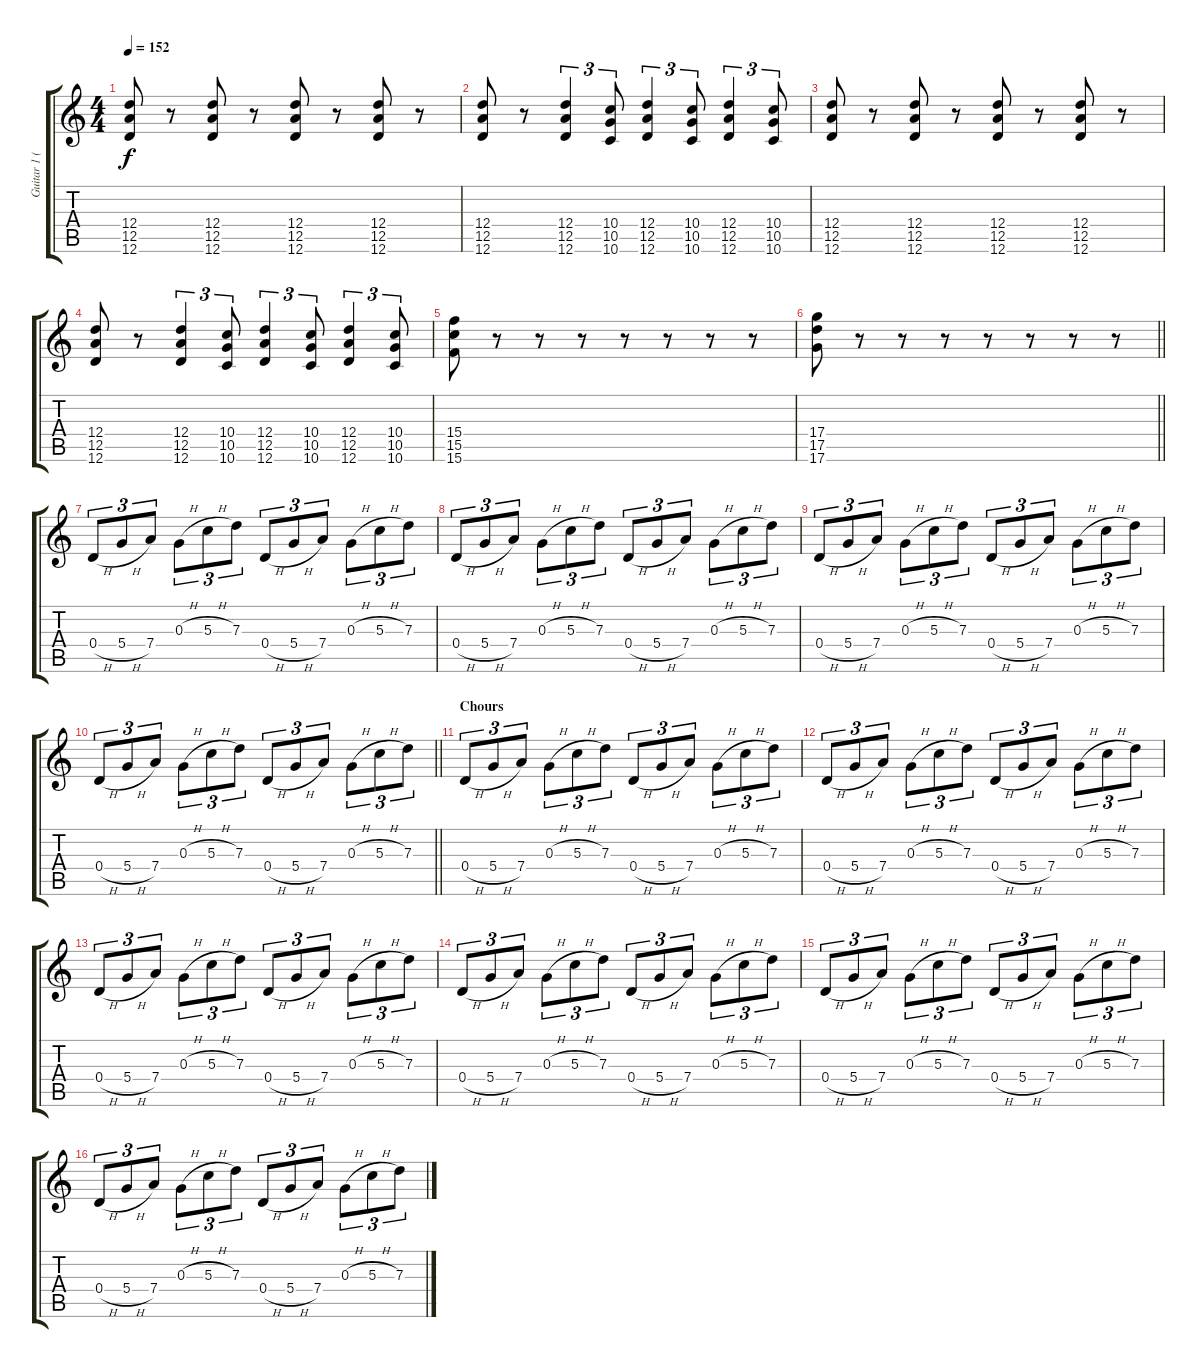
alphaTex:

\track ("Guitar 1 (Drop D)" "Guitar 1 (") {instrument acousticguitarsteel}
\staff {score tabs}
\tuning (E4 B3 G3 D3 A2 D2) {hide}
\ts (4 4)
\tempo 152
\clef g2
\ks c
(12.4 12.5 12.6).8{dy f} r.8 (12.4 12.5 12.6).8 r.8 (12.4 12.5 12.6).8 r.8 (12.4 12.5 12.6).8 r.8 |
(12.4 12.5 12.6).8 r.8 (12.4 12.5 12.6).4{tu (3 2)} (10.4 10.5 10.6).8{tu (3 2)} (12.4 12.5 12.6).4{tu (3 2)} (10.4 10.5 10.6).8{tu (3 2)} (12.4 12.5 12.6).4{tu (3 2)} (10.4 10.5 10.6).8{tu (3 2)} |
(12.4 12.5 12.6).8 r.8 (12.4 12.5 12.6).8 r.8 (12.4 12.5 12.6).8 r.8 (12.4 12.5 12.6).8 r.8 |
(12.4 12.5 12.6).8 r.8 (12.4 12.5 12.6).4{tu (3 2)} (10.4 10.5 10.6).8{tu (3 2)} (12.4 12.5 12.6).4{tu (3 2)} (10.4 10.5 10.6).8{tu (3 2)} (12.4 12.5 12.6).4{tu (3 2)} (10.4 10.5 10.6).8{tu (3 2)} |
(15.4 15.5 15.6).8 r.8 r.8 r.8 r.8 r.8 r.8 r.8 |
\barLineRight lightlight
(17.4 17.5 17.6).8 r.8 r.8 r.8 r.8 r.8 r.8 r.8 |
0.4{h}.8{tu (3 2)} 5.4{h}.8{tu (3 2)} 7.4.8{tu (3 2)} 0.3{h}.8{tu (3 2)} 5.3{h}.8{tu (3 2)} 7.3.8{tu (3 2)} 0.4{h}.8{tu (3 2)} 5.4{h}.8{tu (3 2)} 7.4.8{tu (3 2)} 0.3{h}.8{tu (3 2)} 5.3{h}.8{tu (3 2)} 7.3.8{tu (3 2)} |
0.4{h}.8{tu (3 2)} 5.4{h}.8{tu (3 2)} 7.4.8{tu (3 2)} 0.3{h}.8{tu (3 2)} 5.3{h}.8{tu (3 2)} 7.3.8{tu (3 2)} 0.4{h}.8{tu (3 2)} 5.4{h}.8{tu (3 2)} 7.4.8{tu (3 2)} 0.3{h}.8{tu (3 2)} 5.3{h}.8{tu (3 2)} 7.3.8{tu (3 2)} |
0.4{h}.8{tu (3 2)} 5.4{h}.8{tu (3 2)} 7.4.8{tu (3 2)} 0.3{h}.8{tu (3 2)} 5.3{h}.8{tu (3 2)} 7.3.8{tu (3 2)} 0.4{h}.8{tu (3 2)} 5.4{h}.8{tu (3 2)} 7.4.8{tu (3 2)} 0.3{h}.8{tu (3 2)} 5.3{h}.8{tu (3 2)} 7.3.8{tu (3 2)} |
\barLineRight lightlight
0.4{h}.8{tu (3 2)} 5.4{h}.8{tu (3 2)} 7.4.8{tu (3 2)} 0.3{h}.8{tu (3 2)} 5.3{h}.8{tu (3 2)} 7.3.8{tu (3 2)} 0.4{h}.8{tu (3 2)} 5.4{h}.8{tu (3 2)} 7.4.8{tu (3 2)} 0.3{h}.8{tu (3 2)} 5.3{h}.8{tu (3 2)} 7.3.8{tu (3 2)} |
\section ("" "Chours")
0.4{h}.8{tu (3 2)} 5.4{h}.8{tu (3 2)} 7.4.8{tu (3 2)} 0.3{h}.8{tu (3 2)} 5.3{h}.8{tu (3 2)} 7.3.8{tu (3 2)} 0.4{h}.8{tu (3 2)} 5.4{h}.8{tu (3 2)} 7.4.8{tu (3 2)} 0.3{h}.8{tu (3 2)} 5.3{h}.8{tu (3 2)} 7.3.8{tu (3 2)} |
0.4{h}.8{tu (3 2)} 5.4{h}.8{tu (3 2)} 7.4.8{tu (3 2)} 0.3{h}.8{tu (3 2)} 5.3{h}.8{tu (3 2)} 7.3.8{tu (3 2)} 0.4{h}.8{tu (3 2)} 5.4{h}.8{tu (3 2)} 7.4.8{tu (3 2)} 0.3{h}.8{tu (3 2)} 5.3{h}.8{tu (3 2)} 7.3.8{tu (3 2)} |
0.4{h}.8{tu (3 2)} 5.4{h}.8{tu (3 2)} 7.4.8{tu (3 2)} 0.3{h}.8{tu (3 2)} 5.3{h}.8{tu (3 2)} 7.3.8{tu (3 2)} 0.4{h}.8{tu (3 2)} 5.4{h}.8{tu (3 2)} 7.4.8{tu (3 2)} 0.3{h}.8{tu (3 2)} 5.3{h}.8{tu (3 2)} 7.3.8{tu (3 2)} |
0.4{h}.8{tu (3 2)} 5.4{h}.8{tu (3 2)} 7.4.8{tu (3 2)} 0.3{h}.8{tu (3 2)} 5.3{h}.8{tu (3 2)} 7.3.8{tu (3 2)} 0.4{h}.8{tu (3 2)} 5.4{h}.8{tu (3 2)} 7.4.8{tu (3 2)} 0.3{h}.8{tu (3 2)} 5.3{h}.8{tu (3 2)} 7.3.8{tu (3 2)} |
0.4{h}.8{tu (3 2)} 5.4{h}.8{tu (3 2)} 7.4.8{tu (3 2)} 0.3{h}.8{tu (3 2)} 5.3{h}.8{tu (3 2)} 7.3.8{tu (3 2)} 0.4{h}.8{tu (3 2)} 5.4{h}.8{tu (3 2)} 7.4.8{tu (3 2)} 0.3{h}.8{tu (3 2)} 5.3{h}.8{tu (3 2)} 7.3.8{tu (3 2)} |
0.4{h}.8{tu (3 2)} 5.4{h}.8{tu (3 2)} 7.4.8{tu (3 2)} 0.3{h}.8{tu (3 2)} 5.3{h}.8{tu (3 2)} 7.3.8{tu (3 2)} 0.4{h}.8{tu (3 2)} 5.4{h}.8{tu (3 2)} 7.4.8{tu (3 2)} 0.3{h}.8{tu (3 2)} 5.3{h}.8{tu (3 2)} 7.3.8{tu (3 2)}
